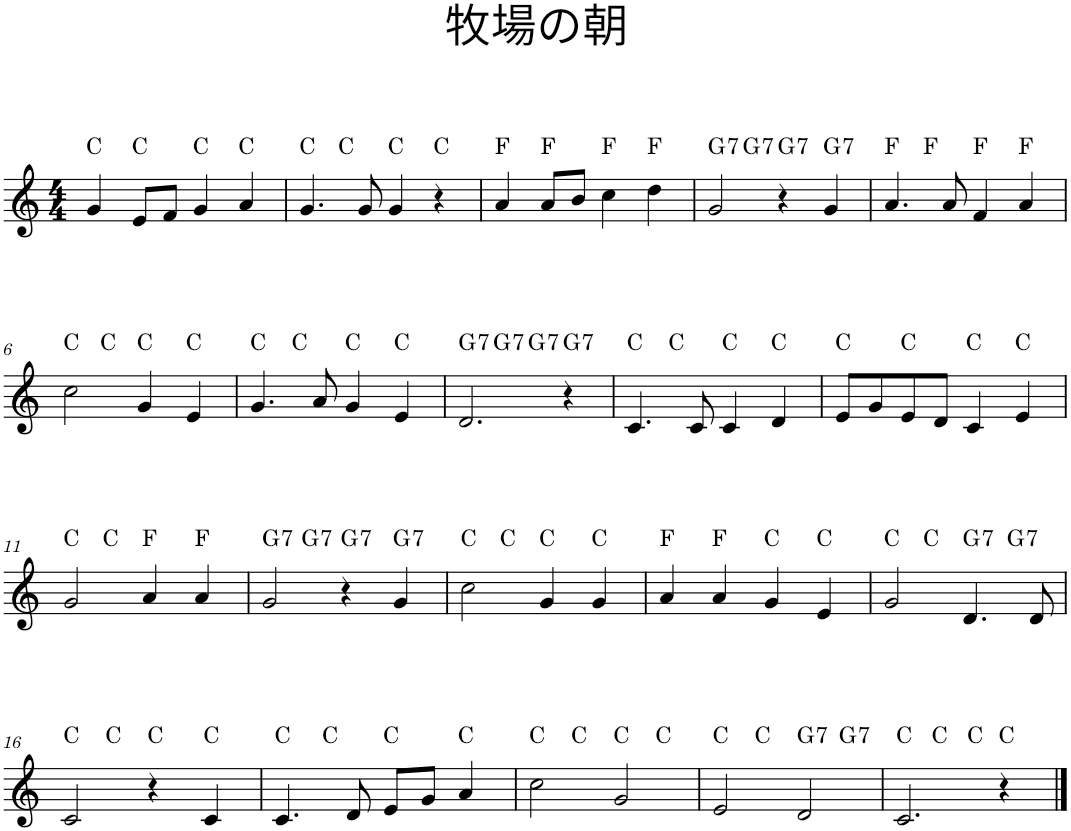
**kern	**harte
*part1	*part1
*staff1	*
*I"Piano	*
*I'Pno.	*
*clefG2	*
*k[]	*
*M4/4	*
=1	=1
4g/	C:maj
8e/L	C:maj
8f/J	.
4g/	C:maj
4a/	C:maj
=2	=2
*^	*
4.g/	4ryy	C:maj
.	2.ryy	C:maj
8g/	.	.
4g/	.	C:maj
4r	.	C:maj
*v	*v	*
=3	=3
4a/	F:maj
8a/L	F:maj
8b/J	.
4cc\	F:maj
4dd\	F:maj
=4	=4
!	!LO:H:kt=7
*^	*
2g/	4ryy	G:7
!	!	!LO:H:kt=7
.	2.ryy	G:7
!	!	!LO:H:kt=7
4r	.	G:7
!	!	!LO:H:kt=7
4g/	.	G:7
=5	=5	=5
4.a/	4ryy	F:maj
.	2.ryy	F:maj
8a/	.	.
4f/	.	F:maj
4a/	.	F:maj
!!LO:LB:g=z	!!
=6	=6	=6
2cc\	4ryy	C:maj
.	2.ryy	C:maj
4g/	.	C:maj
4e/	.	C:maj
=7	=7	=7
4.g/	4ryy	C:maj
.	2.ryy	C:maj
8a/	.	.
4g/	.	C:maj
4e/	.	C:maj
=8	=8	=8
!	!	!LO:H:kt=7
*	*^	*
2.d/	4ryy	2ryy	G:7
!	!	!	!LO:H:kt=7
.	2.ryy	.	G:7
!	!	!	!LO:H:kt=7
.	.	2ryy	G:7
!	!	!	!LO:H:kt=7
4r	.	.	G:7
*	*v	*v	*
=9	=9	=9
4.c/	4ryy	C:maj
.	2.ryy	C:maj
8c/	.	.
4c/	.	C:maj
4d/	.	C:maj
*v	*v	*
=10	=10
8e/L	C:maj
8g/	.
8e/	C:maj
8d/J	.
4c/	C:maj
4e/	C:maj
!!LO:LB:g=z
=11	=11
*^	*
2g/	4ryy	C:maj
.	2.ryy	C:maj
4a/	.	F:maj
4a/	.	F:maj
=12	=12	=12
!	!	!LO:H:kt=7
2g/	4ryy	G:7
!	!	!LO:H:kt=7
.	2.ryy	G:7
!	!	!LO:H:kt=7
4r	.	G:7
!	!	!LO:H:kt=7
4g/	.	G:7
=13	=13	=13
2cc\	4ryy	C:maj
.	2.ryy	C:maj
4g/	.	C:maj
4g/	.	C:maj
*v	*v	*
=14	=14
4a/	F:maj
4a/	F:maj
4g/	C:maj
4e/	C:maj
=15	=15
*^	*
*	*^	*
2g/	4ryy	2.ryy	C:maj
.	2.ryy	.	C:maj
!	!	!	!LO:H:kt=7
4.d/	.	.	G:7
!	!	!	!LO:H:kt=7
.	.	4ryy	G:7
8d/	.	.	.
*	*v	*v	*
!!LO:LB:g=z
=16	=16	=16
2c/	4ryy	C:maj
.	2.ryy	C:maj
4r	.	C:maj
4c/	.	C:maj
=17	=17	=17
4.c/	4ryy	C:maj
.	2.ryy	C:maj
8d/	.	.
8e/L	.	C:maj
8g/J	.	.
4a/	.	C:maj
=18	=18	=18
*	*^	*
2cc\	4ryy	2.ryy	C:maj
.	2.ryy	.	C:maj
2g/	.	.	C:maj
.	.	4ryy	C:maj
=19	=19	=19	=19
2e/	4ryy	2.ryy	C:maj
.	2.ryy	.	C:maj
!	!	!	!LO:H:kt=7
2d/	.	.	G:7
!	!	!	!LO:H:kt=7
.	.	4ryy	G:7
=20	=20	=20	=20
2.c/	4ryy	2ryy	C:maj
.	2.ryy	.	C:maj
.	.	2ryy	C:maj
4r	.	.	C:maj
*v	*v	*v	*
==	==
*-	*-
